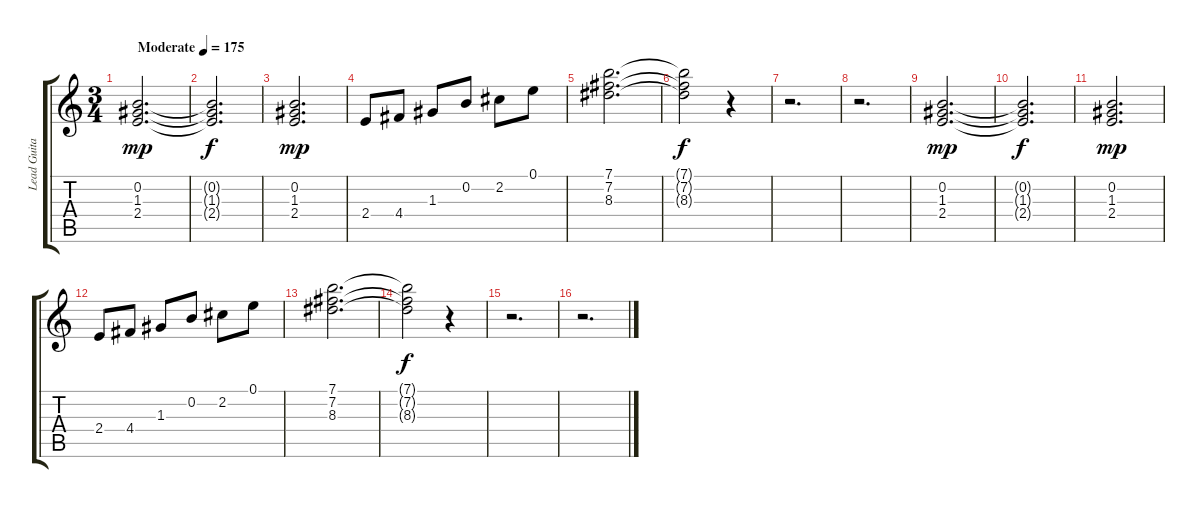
\track ("Lead Guitar" "Lead Guita") {instrument distortionguitar}
\staff {score tabs}
\tuning (E4 B3 G3 D3 A2 E2) {hide}
\ts (3 4)
\tempo (175 "Moderate")
\clef g2
\ks c
(0.2 1.3 2.4).2{d dy mp instrument distortionguitar} |
(0.2{t} 1.3{t} 2.4{t}).2{d dy f} |
(0.2 1.3 2.4).2{d dy mp} |
2.4.8 4.4.8 1.3.8 0.2.8 2.2.8 0.1.8 |
(7.1 7.2 8.3).2{d} |
(7.1{t} 7.2{t} 8.3{t}).2{dy f} r.4 |
r.2{d} |
r.2{d} |
(0.2 1.3 2.4).2{d dy mp} |
(0.2{t} 1.3{t} 2.4{t}).2{d dy f} |
(0.2 1.3 2.4).2{d dy mp} |
2.4.8 4.4.8 1.3.8 0.2.8 2.2.8 0.1.8 |
(7.1 7.2 8.3).2{d} |
(7.1{t} 7.2{t} 8.3{t}).2{dy f} r.4 |
r.2{d} |
r.2{d}
